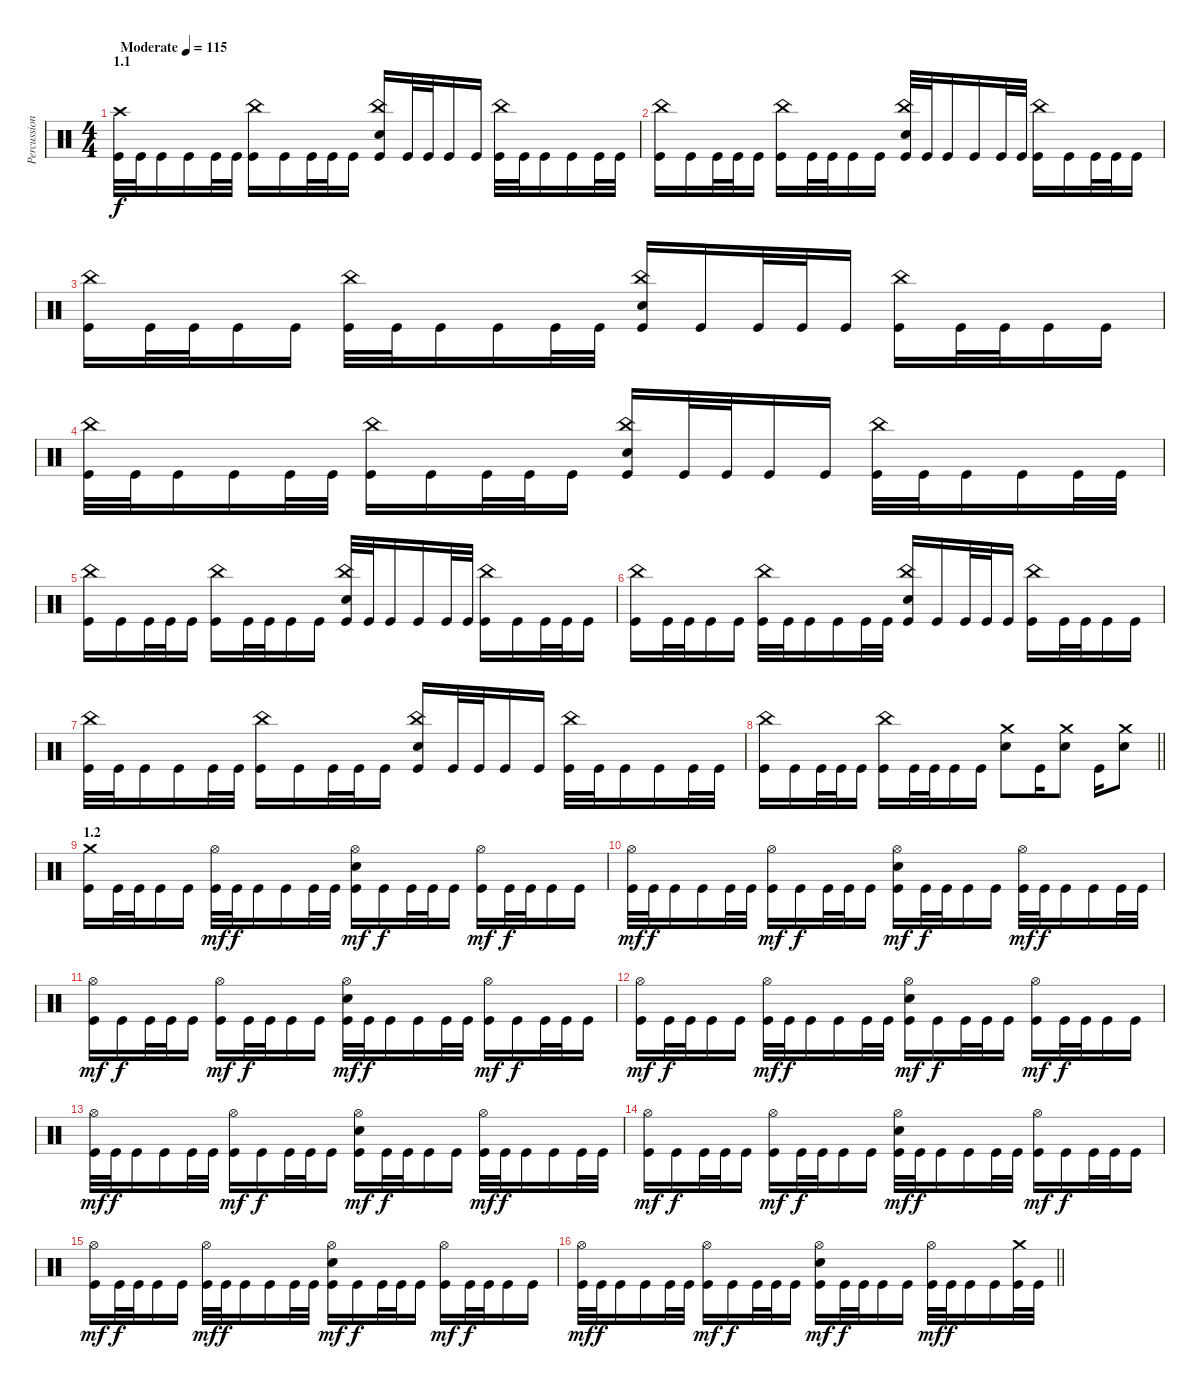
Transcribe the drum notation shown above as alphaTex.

\track ("Percussion" "Percussion") {instrument percussion}
\staff {score}
\articulation defaults
\ts (4 4)
\section ("" "1.1")
\tempo (115 "Moderate")
\clef neutral
\ks c
("Crash high (hit)" "Kick (hit)").32{dy f} "Kick (hit)".32 "Kick (hit)".16 "Kick (hit)".16 "Kick (hit)".32 "Kick (hit)".32 ("China (hit)" "Kick (hit)").16 "Kick (hit)".16 "Kick (hit)".32 "Kick (hit)".32 "Kick (hit)".16 ("China (hit)" "Snare (hit) 2" "Kick (hit)").16 "Kick (hit)".32 "Kick (hit)".32 "Kick (hit)".16 "Kick (hit)".16 ("China (hit)" "Kick (hit)").32 "Kick (hit)".32 "Kick (hit)".16 "Kick (hit)".16 "Kick (hit)".32 "Kick (hit)".32 |
("China (hit)" "Kick (hit)").16 "Kick (hit)".16 "Kick (hit)".32 "Kick (hit)".32 "Kick (hit)".16 ("China (hit)" "Kick (hit)").16 "Kick (hit)".32 "Kick (hit)".32 "Kick (hit)".16 "Kick (hit)".16 ("China (hit)" "Snare (hit) 2" "Kick (hit)").32 "Kick (hit)".32 "Kick (hit)".16 "Kick (hit)".16 "Kick (hit)".32 "Kick (hit)".32 ("China (hit)" "Kick (hit)").16 "Kick (hit)".16 "Kick (hit)".32 "Kick (hit)".32 "Kick (hit)".16 |
("China (hit)" "Kick (hit)").16 "Kick (hit)".32 "Kick (hit)".32 "Kick (hit)".16 "Kick (hit)".16 ("China (hit)" "Kick (hit)").32 "Kick (hit)".32 "Kick (hit)".16 "Kick (hit)".16 "Kick (hit)".32 "Kick (hit)".32 ("China (hit)" "Snare (hit) 2" "Kick (hit)").16 "Kick (hit)".16 "Kick (hit)".32 "Kick (hit)".32 "Kick (hit)".16 ("China (hit)" "Kick (hit)").16 "Kick (hit)".32 "Kick (hit)".32 "Kick (hit)".16 "Kick (hit)".16 |
("China (hit)" "Kick (hit)").32 "Kick (hit)".32 "Kick (hit)".16 "Kick (hit)".16 "Kick (hit)".32 "Kick (hit)".32 ("China (hit)" "Kick (hit)").16 "Kick (hit)".16 "Kick (hit)".32 "Kick (hit)".32 "Kick (hit)".16 ("China (hit)" "Snare (hit) 2" "Kick (hit)").16 "Kick (hit)".32 "Kick (hit)".32 "Kick (hit)".16 "Kick (hit)".16 ("China (hit)" "Kick (hit)").32 "Kick (hit)".32 "Kick (hit)".16 "Kick (hit)".16 "Kick (hit)".32 "Kick (hit)".32 |
("China (hit)" "Kick (hit)").16 "Kick (hit)".16 "Kick (hit)".32 "Kick (hit)".32 "Kick (hit)".16 ("China (hit)" "Kick (hit)").16 "Kick (hit)".32 "Kick (hit)".32 "Kick (hit)".16 "Kick (hit)".16 ("China (hit)" "Snare (hit) 2" "Kick (hit)").32 "Kick (hit)".32 "Kick (hit)".16 "Kick (hit)".16 "Kick (hit)".32 "Kick (hit)".32 ("China (hit)" "Kick (hit)").16 "Kick (hit)".16 "Kick (hit)".32 "Kick (hit)".32 "Kick (hit)".16 |
("China (hit)" "Kick (hit)").16 "Kick (hit)".32 "Kick (hit)".32 "Kick (hit)".16 "Kick (hit)".16 ("China (hit)" "Kick (hit)").32 "Kick (hit)".32 "Kick (hit)".16 "Kick (hit)".16 "Kick (hit)".32 "Kick (hit)".32 ("China (hit)" "Snare (hit) 2" "Kick (hit)").16 "Kick (hit)".16 "Kick (hit)".32 "Kick (hit)".32 "Kick (hit)".16 ("China (hit)" "Kick (hit)").16 "Kick (hit)".32 "Kick (hit)".32 "Kick (hit)".16 "Kick (hit)".16 |
("China (hit)" "Kick (hit)").32 "Kick (hit)".32 "Kick (hit)".16 "Kick (hit)".16 "Kick (hit)".32 "Kick (hit)".32 ("China (hit)" "Kick (hit)").16 "Kick (hit)".16 "Kick (hit)".32 "Kick (hit)".32 "Kick (hit)".16 ("China (hit)" "Snare (hit) 2" "Kick (hit)").16 "Kick (hit)".32 "Kick (hit)".32 "Kick (hit)".16 "Kick (hit)".16 ("China (hit)" "Kick (hit)").32 "Kick (hit)".32 "Kick (hit)".16 "Kick (hit)".16 "Kick (hit)".32 "Kick (hit)".32 |
\barLineRight lightlight
("China (hit)" "Kick (hit)").16 "Kick (hit)".16 "Kick (hit)".32 "Kick (hit)".32 "Kick (hit)".16 ("China (hit)" "Kick (hit)").16 "Kick (hit)".32 "Kick (hit)".32 "Kick (hit)".16 "Kick (hit)".16 ("Crash medium (hit)" "Snare (hit) 2").8 "Kick (hit)".16 ("Crash medium (hit)" "Snare (hit) 2").8 "Kick (hit)".16 ("Crash medium (hit)" "Snare (hit) 2").8 |
\section ("" "1.2")
("Crash medium (hit)" "Kick (hit)").16 "Kick (hit)".32 "Kick (hit)".32 "Kick (hit)".16 "Kick (hit)".16 ("Hi-Hat (open)" "Kick (hit)").32{dy mf} "Kick (hit)".32{dy f} "Kick (hit)".16 "Kick (hit)".16 "Kick (hit)".32 "Kick (hit)".32 ("Hi-Hat (open)" "Snare (hit) 2" "Kick (hit)").16{dy mf} "Kick (hit)".16{dy f} "Kick (hit)".32 "Kick (hit)".32 "Kick (hit)".16 ("Hi-Hat (open)" "Kick (hit)").16{dy mf} "Kick (hit)".32{dy f} "Kick (hit)".32 "Kick (hit)".16 "Kick (hit)".16 |
("Hi-Hat (open)" "Kick (hit)").32{dy mf} "Kick (hit)".32{dy f} "Kick (hit)".16 "Kick (hit)".16 "Kick (hit)".32 "Kick (hit)".32 ("Hi-Hat (open)" "Kick (hit)").16{dy mf} "Kick (hit)".16{dy f} "Kick (hit)".32 "Kick (hit)".32 "Kick (hit)".16 ("Hi-Hat (open)" "Snare (hit) 2" "Kick (hit)").16{dy mf} "Kick (hit)".32{dy f} "Kick (hit)".32 "Kick (hit)".16 "Kick (hit)".16 ("Hi-Hat (open)" "Kick (hit)").32{dy mf} "Kick (hit)".32{dy f} "Kick (hit)".16 "Kick (hit)".16 "Kick (hit)".32 "Kick (hit)".32 |
("Hi-Hat (open)" "Kick (hit)").16{dy mf} "Kick (hit)".16{dy f} "Kick (hit)".32 "Kick (hit)".32 "Kick (hit)".16 ("Hi-Hat (open)" "Kick (hit)").16{dy mf} "Kick (hit)".32{dy f} "Kick (hit)".32 "Kick (hit)".16 "Kick (hit)".16 ("Hi-Hat (open)" "Snare (hit) 2" "Kick (hit)").32{dy mf} "Kick (hit)".32{dy f} "Kick (hit)".16 "Kick (hit)".16 "Kick (hit)".32 "Kick (hit)".32 ("Hi-Hat (open)" "Kick (hit)").16{dy mf} "Kick (hit)".16{dy f} "Kick (hit)".32 "Kick (hit)".32 "Kick (hit)".16 |
("Hi-Hat (open)" "Kick (hit)").16{dy mf} "Kick (hit)".32{dy f} "Kick (hit)".32 "Kick (hit)".16 "Kick (hit)".16 ("Hi-Hat (open)" "Kick (hit)").32{dy mf} "Kick (hit)".32{dy f} "Kick (hit)".16 "Kick (hit)".16 "Kick (hit)".32 "Kick (hit)".32 ("Hi-Hat (open)" "Snare (hit) 2" "Kick (hit)").16{dy mf} "Kick (hit)".16{dy f} "Kick (hit)".32 "Kick (hit)".32 "Kick (hit)".16 ("Hi-Hat (open)" "Kick (hit)").16{dy mf} "Kick (hit)".32{dy f} "Kick (hit)".32 "Kick (hit)".16 "Kick (hit)".16 |
("Hi-Hat (open)" "Kick (hit)").32{dy mf} "Kick (hit)".32{dy f} "Kick (hit)".16 "Kick (hit)".16 "Kick (hit)".32 "Kick (hit)".32 ("Hi-Hat (open)" "Kick (hit)").16{dy mf} "Kick (hit)".16{dy f} "Kick (hit)".32 "Kick (hit)".32 "Kick (hit)".16 ("Hi-Hat (open)" "Snare (hit) 2" "Kick (hit)").16{dy mf} "Kick (hit)".32{dy f} "Kick (hit)".32 "Kick (hit)".16 "Kick (hit)".16 ("Hi-Hat (open)" "Kick (hit)").32{dy mf} "Kick (hit)".32{dy f} "Kick (hit)".16 "Kick (hit)".16 "Kick (hit)".32 "Kick (hit)".32 |
("Hi-Hat (open)" "Kick (hit)").16{dy mf} "Kick (hit)".16{dy f} "Kick (hit)".32 "Kick (hit)".32 "Kick (hit)".16 ("Hi-Hat (open)" "Kick (hit)").16{dy mf} "Kick (hit)".32{dy f} "Kick (hit)".32 "Kick (hit)".16 "Kick (hit)".16 ("Hi-Hat (open)" "Snare (hit) 2" "Kick (hit)").32{dy mf} "Kick (hit)".32{dy f} "Kick (hit)".16 "Kick (hit)".16 "Kick (hit)".32 "Kick (hit)".32 ("Hi-Hat (open)" "Kick (hit)").16{dy mf} "Kick (hit)".16{dy f} "Kick (hit)".32 "Kick (hit)".32 "Kick (hit)".16 |
("Hi-Hat (open)" "Kick (hit)").16{dy mf} "Kick (hit)".32{dy f} "Kick (hit)".32 "Kick (hit)".16 "Kick (hit)".16 ("Hi-Hat (open)" "Kick (hit)").32{dy mf} "Kick (hit)".32{dy f} "Kick (hit)".16 "Kick (hit)".16 "Kick (hit)".32 "Kick (hit)".32 ("Hi-Hat (open)" "Snare (hit) 2" "Kick (hit)").16{dy mf} "Kick (hit)".16{dy f} "Kick (hit)".32 "Kick (hit)".32 "Kick (hit)".16 ("Hi-Hat (open)" "Kick (hit)").16{dy mf} "Kick (hit)".32{dy f} "Kick (hit)".32 "Kick (hit)".16 "Kick (hit)".16 |
\barLineRight lightlight
("Hi-Hat (open)" "Kick (hit)").32{dy mf} "Kick (hit)".32{dy f} "Kick (hit)".16 "Kick (hit)".16 "Kick (hit)".32 "Kick (hit)".32 ("Hi-Hat (open)" "Kick (hit)").16{dy mf} "Kick (hit)".16{dy f} "Kick (hit)".32 "Kick (hit)".32 "Kick (hit)".16 ("Hi-Hat (open)" "Snare (hit) 2" "Kick (hit)").16{dy mf} "Kick (hit)".32{dy f} "Kick (hit)".32 "Kick (hit)".16 "Kick (hit)".16 ("Hi-Hat (open)" "Kick (hit)").32{dy mf} "Kick (hit)".32{dy f} "Kick (hit)".16 "Kick (hit)".16 ("Crash medium (hit)" "Kick (hit)").32 "Kick (hit)".32
